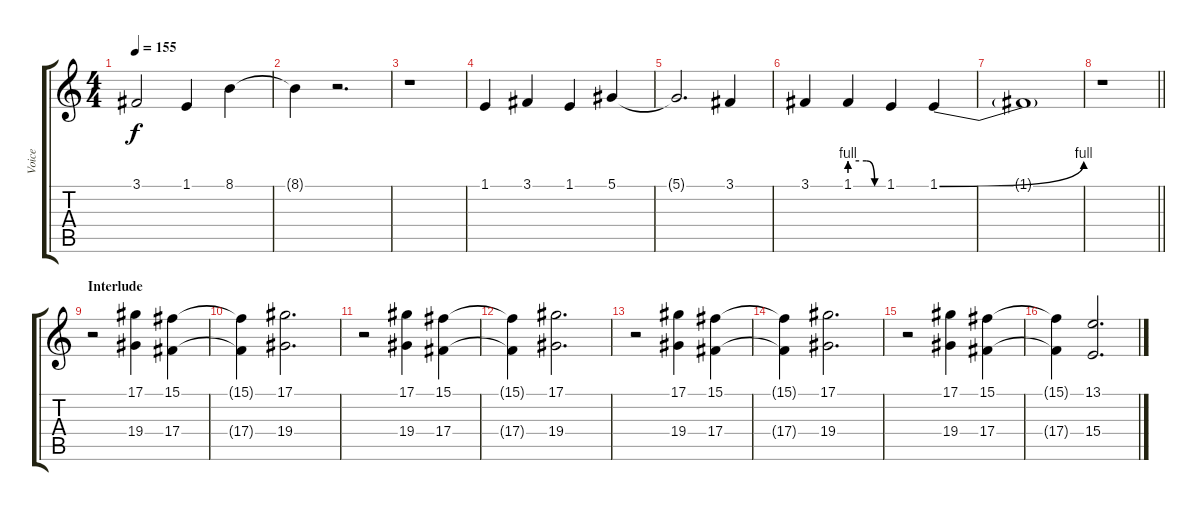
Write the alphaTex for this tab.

\track ("Voice" "Voice") {instrument clarinet}
\staff {score tabs}
\tuning (Eb4 Bb3 Gb3 Db3 Ab2 Eb2) {hide}
\ts (4 4)
\tempo 155
\clef g2
\ks c
3.1{t}.2{dy f} 1.1.4 8.1.4 |
8.1{t}.4 r.2{d} |
r.1 |
1.1.4 3.1.4 1.1.4 5.1.4 |
5.1{t}.2{d} 3.1.4 |
3.1.4 1.1{be (custom 0 4 30 4 45 0 60 0)}.4 1.1.4 1.1{be (bend 0 0 60 4)}.4 |
1.1{t}.1 |
\barLineRight lightlight
r.1 |
\section ("" "Interlude")
r.2 (17.1 19.4).4 (15.1 17.4).4 |
(15.1{t} 17.4{t}).4 (17.1 19.4).2{d} |
r.2 (17.1 19.4).4 (15.1 17.4).4 |
(15.1{t} 17.4{t}).4 (17.1 19.4).2{d} |
r.2 (17.1 19.4).4 (15.1 17.4).4 |
(15.1{t} 17.4{t}).4 (17.1 19.4).2{d} |
r.2 (17.1 19.4).4 (15.1 17.4).4 |
(15.1{t} 17.4{t}).4 (13.1 15.4).2{d}
